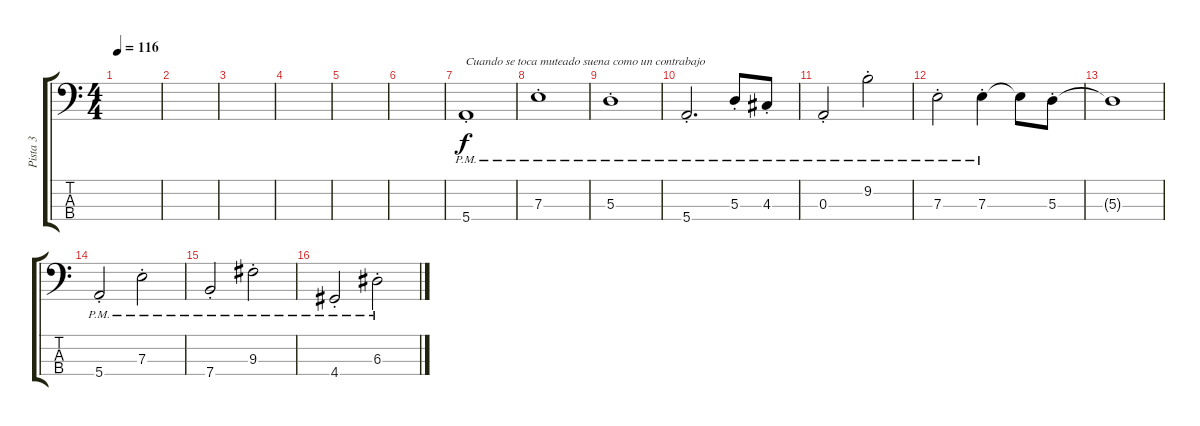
\track ("Pista 3" "Pista 3") {instrument electricbasspick}
\staff {score tabs}
\tuning (G2 D2 A1 E1) {hide}
\ts (4 4)
\tempo 116
\clef f4
\ks c
|
|
|
|
|
|
5.4{pm st}.1{txt "Cuando se toca muteado suena como un contrabajo"} |
7.3{pm st}.1 |
5.3{pm st}.1 |
5.4{pm st}.2{d} 5.3{pm st}.8 4.3{pm st}.8 |
0.3{pm st}.2 9.2{pm st}.2 |
7.3{pm st}.2 7.3{pm st}.4 7.3{t}.8 5.3{st}.8 |
5.3{t}.1 |
5.4{pm st}.2 7.3{pm st}.2 |
7.4{pm st}.2 9.3{pm st}.2 |
4.4{pm st}.2 6.3{pm st}.2
